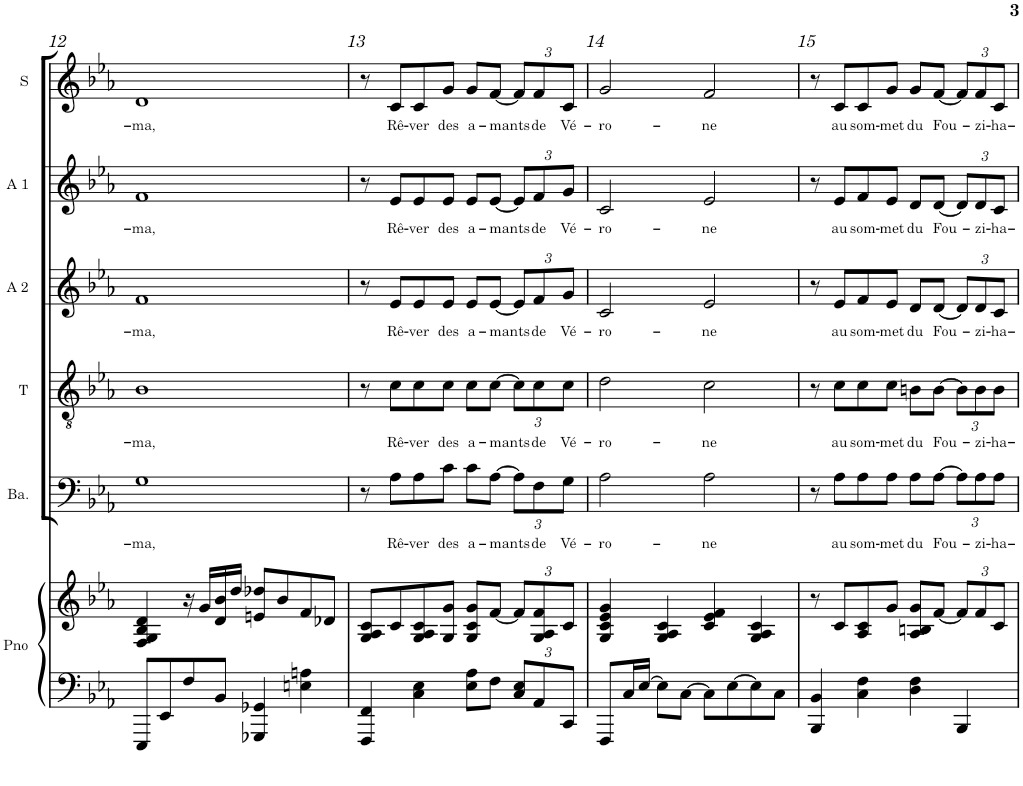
**kern	**kern	**kern	**text	**kern	**text	**kern	**text	**kern	**text	**kern	**text
*part6	*part6	*part5	*part5	*part4	*part4	*part3	*part3	*part2	*part2	*part1	*part1
*staff7	*staff6	*staff5	*staff5	*staff4	*staff4	*staff3	*staff3	*staff2	*staff2	*staff1	*staff1
*I"Piano	*	*I"Basse	*	*I"Ténor	*	*I"Alto 2	*	*I"Alto 1	*	*I"Soprano	*
*I'Pno	*	*I'Ba.	*	*I'T	*	*I'A 2	*	*I'A 1	*	*I'S	*
!!LO:PB:g=z
*clefF4	*clefG2	*clefF4	*	*clefGv2	*	*clefG2	*	*clefG2	*	*clefG2	*
*k[b-e-a-]	*k[b-e-a-]	*k[b-e-a-]	*	*k[b-e-a-]	*	*k[b-e-a-]	*	*k[b-e-a-]	*	*k[b-e-a-]	*
*E-:	*E-:	*E-:	*	*E-:	*	*E-:	*	*E-:	*	*E-:	*
*M4/4	*M4/4	*M4/4	*	*M4/4	*	*M4/4	*	*M4/4	*	*M4/4	*
=12	=12	=12	=12	=12	=12	=12	=12	=12	=12	=12	=12
!	!	!	!LO:LY:b	!	!LO:LY:b	!	!LO:LY:b	!	!LO:LY:b	!	!LO:LY:b
8EEE-/L	4F/ 4G/ 4B-/ 4d/	1G	-ma,	1B-	-ma,	1f	-ma,	1f	-ma,	1d	-ma,
8EE-/	.	.	.	.	.	.	.	.	.	.	.
8F/	16r	.	.	.	.	.	.	.	.	.	.
.	16g/LL	.	.	.	.	.	.	.	.	.	.
8BB-/J	16d/ 16b-/	.	.	.	.	.	.	.	.	.	.
.	16dd/JJ	.	.	.	.	.	.	.	.	.	.
4GGG-X/ 4GG-X/	8en/ 8dd-X/L	.	.	.	.	.	.	.	.	.	.
.	8b-/	.	.	.	.	.	.	.	.	.	.
4En\ 4An\	8f/	.	.	.	.	.	.	.	.	.	.
.	8d-X/J	.	.	.	.	.	.	.	.	.	.
=13	=13	=13	=13	=13	=13	=13	=13	=13	=13	=13	=13
4FFF/ 4FF/	8G/ 8A-/ 8c/L	8r	.	8r	.	8r	.	8r	.	8r	.
!	!	!	!LO:LY:b	!	!LO:LY:b	!	!LO:LY:b	!	!LO:LY:b	!	!LO:LY:b
.	8c/	8A-\L	Rê-	8c\L	Rê-	8e-/L	Rê-	8e-/L	Rê-	8c/L	Rê-
!	!	!	!LO:LY:b	!	!LO:LY:b	!	!LO:LY:b	!	!LO:LY:b	!	!LO:LY:b
4C\ 4E-\	8G/ 8A-/ 8c/	8A-\	-ver	8c\	-ver	8e-/	-ver	8e-/	-ver	8c/	-ver
!	!	!	!LO:LY:b	!	!LO:LY:b	!	!LO:LY:b	!	!LO:LY:b	!	!LO:LY:b
.	8G/ 8g/J	8c\J	des	8c\J	des	8e-/J	des	8e-/J	des	8g/J	des
!	!	!	!LO:LY:b	!	!LO:LY:b	!	!LO:LY:b	!	!LO:LY:b	!	!LO:LY:b
8E-\ 8A-\L	8G/ 8c/ 8g/L	8c\L	a-	8c\L	a-	8e-/L	a-	8e-/L	a-	8g/L	a-
!	!	!	!LO:LY:b	!	!LO:LY:b	!	!LO:LY:b	!	!LO:LY:b	!	!LO:LY:b
8F\J	[8f/J	[8A-\J	-mants	[8c\J	-mants	[8e-/J	-mants	[8e-/J	-mants	[8f/J	-mants
*Xbrackettup	*Xbrackettup	*Xbrackettup	*	*Xbrackettup	*	*Xbrackettup	*	*Xbrackettup	*	*Xbrackettup	*
12C/ 12E-/L	12f/L]	12A-\L]	.	12c\L]	.	12e-/L]	.	12e-/L]	.	12f/L]	.
!	!	!	!LO:LY:b	!	!LO:LY:b	!	!LO:LY:b	!	!LO:LY:b	!	!LO:LY:b
12AA-/	12G/ 12A-/ 12f/	12F\	de	12c\	de	12f/	de	12f/	de	12f/	de
!	!	!	!LO:LY:b	!	!LO:LY:b	!	!LO:LY:b	!	!LO:LY:b	!	!LO:LY:b
12CC/J	12c/J	12G\J	Vé-	12c\J	Vé-	12g/J	Vé-	12g/J	Vé-	12c/J	Vé-
=14	=14	=14	=14	=14	=14	=14	=14	=14	=14	=14	=14
!	!	!	!LO:LY:b	!	!LO:LY:b	!	!LO:LY:b	!	!LO:LY:b	!	!LO:LY:b
8FFF/L	4G/ 4c/ 4e-/ 4g/	2A-\	-ro-	2d\	-ro-	2c/	-ro-	2c/	-ro-	2g/	-ro-
16C/L	.	.	.	.	.	.	.	.	.	.	.
[16E-/JJ	.	.	.	.	.	.	.	.	.	.	.
8E-\L]	4G/ 4A-/ 4c/	.	.	.	.	.	.	.	.	.	.
[8C\J	.	.	.	.	.	.	.	.	.	.	.
!	!	!	!LO:LY:b	!	!LO:LY:b	!	!LO:LY:b	!	!LO:LY:b	!	!LO:LY:b
8C\L]	4c/ 4e-/ 4f/	2A-\	-ne	2c\	-ne	2e-/	-ne	2e-/	-ne	2f/	-ne
[8E-\	.	.	.	.	.	.	.	.	.	.	.
8E-\]	4G/ 4A-/ 4c/	.	.	.	.	.	.	.	.	.	.
8C\J	.	.	.	.	.	.	.	.	.	.	.
=15	=15	=15	=15	=15	=15	=15	=15	=15	=15	=15	=15
4BBB-/ 4BB-/	8r	8r	.	8r	.	8r	.	8r	.	8r	.
!	!	!	!LO:LY:b	!	!LO:LY:b	!	!LO:LY:b	!	!LO:LY:b	!	!LO:LY:b
.	8c/L	8A-\L	au	8c\L	au	8e-/L	au	8e-/L	au	8c/L	au
!	!	!	!LO:LY:b	!	!LO:LY:b	!	!LO:LY:b	!	!LO:LY:b	!	!LO:LY:b
4C\ 4F\	8A-/ 8c/	8A-\	som-	8c\	som-	8f/	som-	8f/	som-	8c/	som-
!	!	!	!LO:LY:b	!	!LO:LY:b	!	!LO:LY:b	!	!LO:LY:b	!	!LO:LY:b
.	8g/J	8A-\J	-met	8c\J	-met	8e-/J	-met	8e-/J	-met	8g/J	-met
!	!	!	!LO:LY:b	!	!LO:LY:b	!	!LO:LY:b	!	!LO:LY:b	!	!LO:LY:b
4D\ 4F\	8A-/ 8Bn/ 8g/L	8A-\L	du	8Bn\L	du	8d/L	du	8d/L	du	8g/L	du
!	!	!	!LO:LY:b	!	!LO:LY:b	!	!LO:LY:b	!	!LO:LY:b	!	!LO:LY:b
.	[8f/J	[8A-\J	Fou-	[8B\J	Fou-	[8d/J	Fou-	[8d/J	Fou-	[8f/J	Fou-
4BBB-/	12f/L]	12A-\L]	.	12B\L]	.	12d/L]	.	12d/L]	.	12f/L]	.
!	!	!	!LO:LY:b	!	!LO:LY:b	!	!LO:LY:b	!	!LO:LY:b	!	!LO:LY:b
.	12f/	12A-\	-zi-	12B\	-zi-	12d/	-zi-	12d/	-zi-	12f/	-zi-
!	!	!	!LO:LY:b	!	!LO:LY:b	!	!LO:LY:b	!	!LO:LY:b	!	!LO:LY:b
.	12c/J	12A-\J	-ha-	12B\J	-ha-	12c/J	-ha-	12c/J	-ha-	12c/J	-ha-
=	=	=	=	=	=	=	=	=	=	=	=
*-	*-	*-	*-	*-	*-	*-	*-	*-	*-	*-	*-
